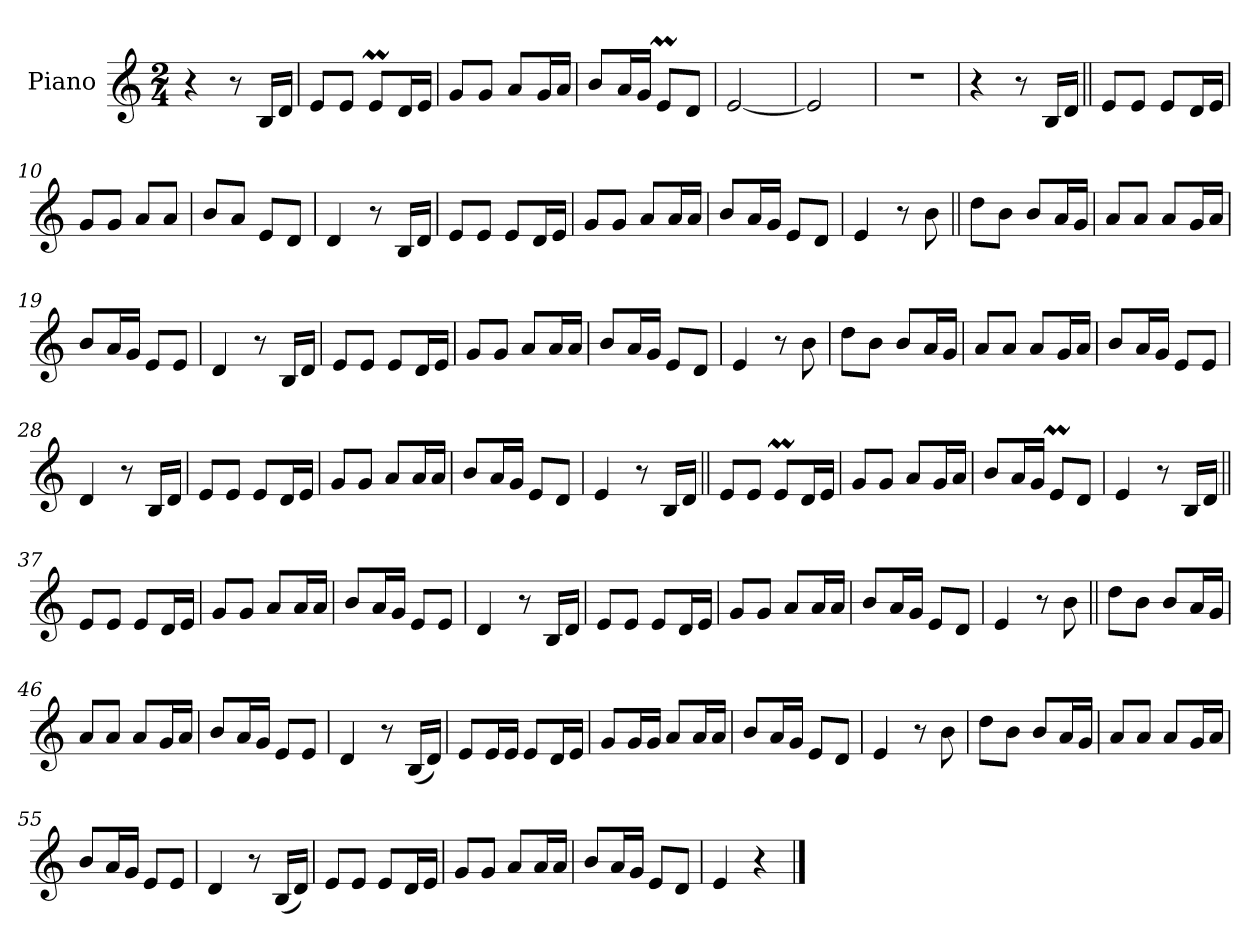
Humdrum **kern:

**kern
*part1
*staff1
*I"Piano
*I'Pno.
*clefG2
*k[]
*M2/4
*MM100
=1
4r
8r
16B!LL
16d!JJ
=2
8e!L
8e!J
8em!L
16d!L
16e!JJ
=3
8g!L
8g!J
8a!L
16g!L
16a!JJ
=4
8b!L
16a!L
16g!JJ
8em!L
8d!J
=5
[2e!
=6
2e!]
=7
2r
=8
4r
8r
16BLL
16dJJ
=9||
8eL
8eJ
8eL
16dL
16eJJ
=10
8gL
8gJ
8aL
8aJ
=11
8bL
8aJ
8eL
8dJ
=12
4d
8r
16BLL
16dJJ
=13
8eL
8eJ
8eL
16dL
16eJJ
=14
8gL
8gJ
8aL
16aL
16aJJ
=15
8bL
16aL
16gJJ
8eL
8dJ
=16
4e
8r
8b
=17||
8ddL
8bJ
8bL
16aL
16gJJ
=18
8aL
8aJ
8aL
16gL
16aJJ
=19
8bL
16aL
16gJJ
8eL
8eJ
=20
4d
8r
16BLL
16dJJ
=21
8eL
8eJ
8eL
16dL
16eJJ
=22
8gL
8gJ
8aL
16aL
16aJJ
=23
8bL
16aL
16gJJ
8eL
8dJ
=24
4e
8r
8b
=25
8ddL
8bJ
8bL
16aL
16gJJ
=26
8aL
8aJ
8aL
16gL
16aJJ
=27
8bL
16aL
16gJJ
8eL
8eJ
=28
4d
8r
16BLL
16dJJ
=29
8eL
8eJ
8eL
16dL
16eJJ
=30
8gL
8gJ
8aL
16aL
16aJJ
=31
8bL
16aL
16gJJ
8eL
8dJ
=32
4e
8r
16B!LL
16d!JJ
=33||
8e!L
8e!J
8em!L
16d!L
16e!JJ
=34
8g!L
8g!J
8a!L
16g!L
16a!JJ
=35
8b!L
16a!L
16g!JJ
8em!L
8d!J
=36
4e!
8r
16BLL
16dJJ
=37||
8eL
8eJ
8eL
16dL
16eJJ
=38
8gL
8gJ
8aL
16aL
16aJJ
=39
8bL
16aL
16gJJ
8eL
8eJ
=40
4d
8r
16BLL
16dJJ
=41
8eL
8eJ
8eL
16dL
16eJJ
=42
8gL
8gJ
8aL
16aL
16aJJ
=43
8bL
16aL
16gJJ
8eL
8dJ
=44
4e
8r
8b
=45||
8ddL
8bJ
8bL
16aL
16gJJ
=46
8aL
8aJ
8aL
16gL
16aJJ
=47
8bL
16aL
16gJJ
8eL
8eJ
=48
4d
8r
(<16BLL
16dJJ)
=49
8eL
16eL
16eJJ
8eL
16dL
16eJJ
=50
8gL
16gL
16gJJ
8aL
16aL
16aJJ
=51
8bL
16aL
16gJJ
8eL
8dJ
=52
4e
8r
8b
=53
8ddL
8bJ
8bL
16aL
16gJJ
=54
8aL
8aJ
8aL
16gL
16aJJ
=55
8bL
16aL
16gJJ
8eL
8eJ
=56
4d
8r
(<16BLL
16dJJ)
=57
8eL
8eJ
8eL
16dL
16eJJ
=58
8gL
8gJ
8aL
16aL
16aJJ
=59
8bL
16aL
16gJJ
8eL
8dJ
=60
4e
4r
==
*-
